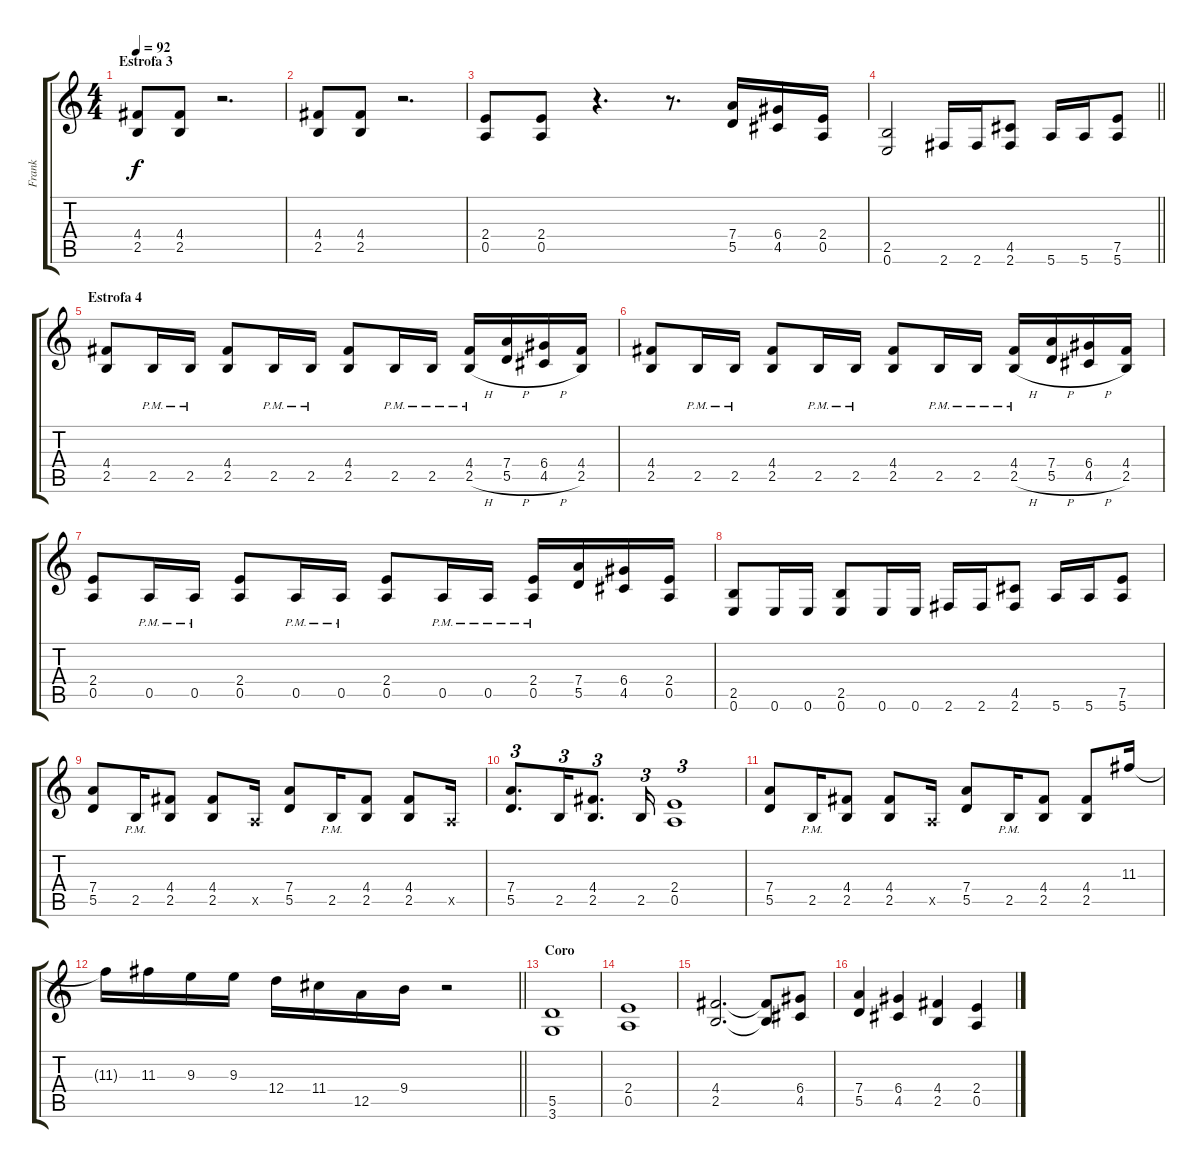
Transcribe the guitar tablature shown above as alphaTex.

\track ("Frank" "Frank") {instrument distortionguitar}
\staff {score tabs}
\tuning (E4 B3 G3 D3 A2 E2) {hide}
\ts (4 4)
\section ("" "Estrofa 3")
\tempo 92
\clef g2
\ks c
(4.4 2.5).8{dy f} (4.4 2.5).8 r.2{d} |
(4.4 2.5).8 (4.4 2.5).8 r.2{d} |
(2.4 0.5).8 (2.4 0.5).8 r.4{d} r.8{d} (7.4 5.5).16 (6.4 4.5).16 (2.4 0.5).16 |
\barLineRight lightlight
(2.5 0.6).2 2.6.16 2.6.16 (4.5 2.6).8 5.6.16 5.6.16 (7.5 5.6).8 |
\section ("" "Estrofa 4")
(4.4 2.5).8 2.5{pm}.16 2.5{pm}.16 (4.4 2.5).8 2.5{pm}.16 2.5{pm}.16 (4.4 2.5).8 2.5{pm}.16 2.5{pm}.16 (4.4 2.5{h pm}).16 (7.4 5.5{h}).16 (6.4 4.5{h}).16 (4.4 2.5).16 |
(4.4 2.5).8 2.5{pm}.16 2.5{pm}.16 (4.4 2.5).8 2.5{pm}.16 2.5{pm}.16 (4.4 2.5).8 2.5{pm}.16 2.5{pm}.16 (4.4 2.5{h pm}).16 (7.4 5.5{h}).16 (6.4 4.5{h}).16 (4.4 2.5).16 |
(2.4 0.5).8 0.5{pm}.16 0.5{pm}.16 (2.4 0.5).8 0.5{pm}.16 0.5{pm}.16 (2.4 0.5).8 0.5{pm}.16 0.5{pm}.16 (2.4 0.5{pm}).16 (7.4 5.5).16 (6.4 4.5).16 (2.4 0.5).16 |
(2.5 0.6).8 0.6.16 0.6.16 (2.5 0.6).8 0.6.16 0.6.16 2.6.16 2.6.16 (4.5 2.6).8 5.6.16 5.6.16 (7.5 5.6).8 |
(7.4 5.5).8 2.5{pm}.16 (4.4 2.5).8 (4.4 2.5).8 0.5{x}.16 (7.4 5.5).8 2.5{pm}.16 (4.4 2.5).8 (4.4 2.5).8 0.5{x}.16 |
(7.4 5.5).8{d tu (3 2)} 2.5.16{tu (3 2)} (4.4 2.5).8{d tu (3 2)} 2.5.16{tu (3 2)} (2.4 0.5).1{tu (3 2)} |
(7.4 5.5).8 2.5{pm}.16 (4.4 2.5).8 (4.4 2.5).8 0.5{x}.16 (7.4 5.5).8 2.5{pm}.16 (4.4 2.5).8 (4.4 2.5).8 11.3.16 |
\barLineRight lightlight
11.3{t}.16 11.3.16 9.3.16 9.3.16 12.4.16 11.4.16 12.5.16 9.4.16 r.2 |
\section ("" "Coro")
(5.5 3.6).1 |
(2.4 0.5).1 |
(4.4 2.5).2{d} (4.4{t} 2.5{t}).8 (6.4 4.5).8 |
(7.4 5.5).4 (6.4 4.5).4 (4.4 2.5).4 (2.4 0.5).4
